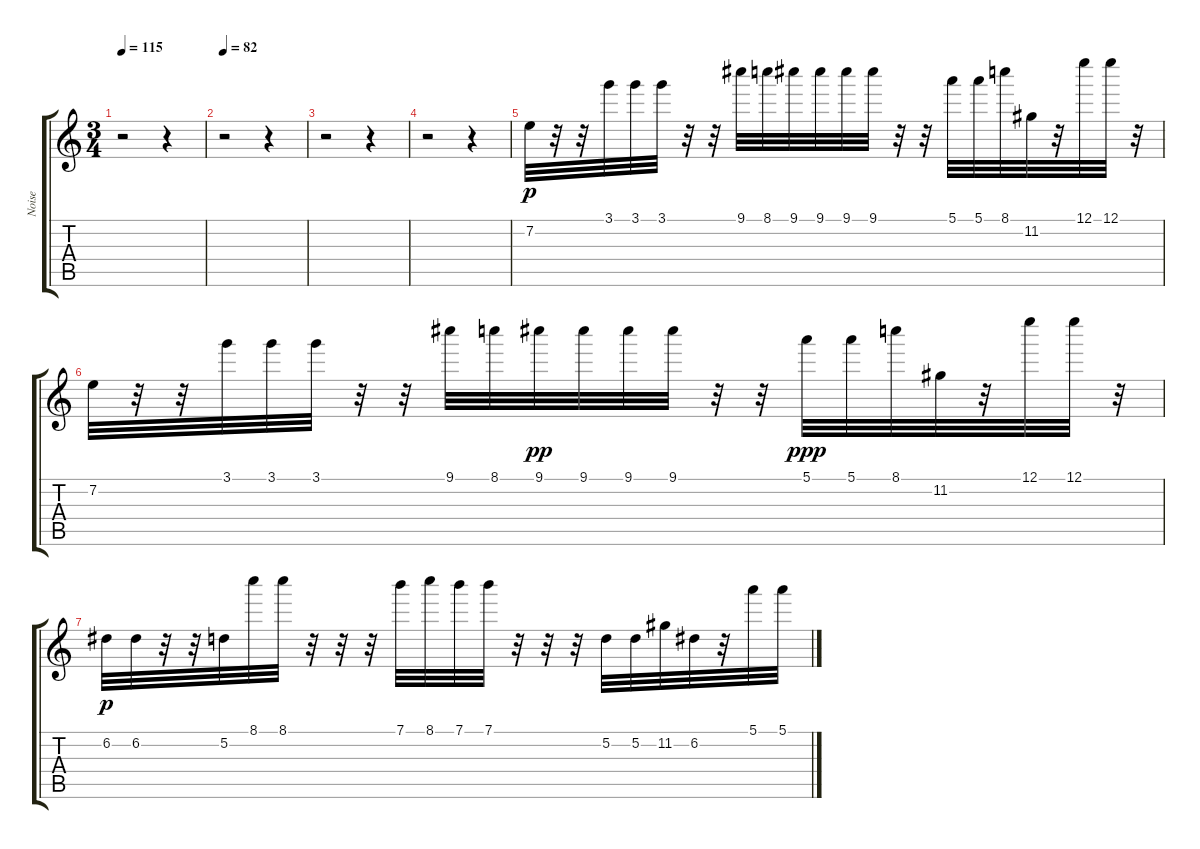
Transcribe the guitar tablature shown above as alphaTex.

\track ("Noise" "Noise") {instrument telephonering}
\staff {score tabs}
\tuning (E6 A4 Eb4 D3 A2 E2) {hide}
\ts (3 4)
\tempo 115
\clef g2
\ks c
r.2{dy f} r.4 |
\tempo 82
r.2 r.4 |
r.2 r.4 |
r.2 r.4 |
7.2.32{dy p} r.32 r.32 3.1.32 3.1.32 3.1.32 r.32 r.32 9.1.32 8.1.32 9.1.32 9.1.32 9.1.32 9.1.32 r.32 r.32 5.1.32 5.1.32 8.1.32 11.2.32 r.32 12.1.32 12.1.32 r.32 |
7.2.32 r.32 r.32 3.1.32 3.1.32 3.1.32 r.32 r.32 9.1.32 8.1.32 9.1.32{dy pp} 9.1.32 9.1.32 9.1.32 r.32 r.32 5.1.32{dy ppp} 5.1.32 8.1.32 11.2.32 r.32 12.1.32 12.1.32 r.32 |
6.2.32{dy p} 6.2.32 r.32 r.32 5.2.32 8.1.32 8.1.32 r.32 r.32 r.32 7.1.32 8.1.32 7.1.32 7.1.32 r.32 r.32 r.32 5.2.32 5.2.32 11.2.32 6.2.32 r.32 5.1.32 5.1.32
